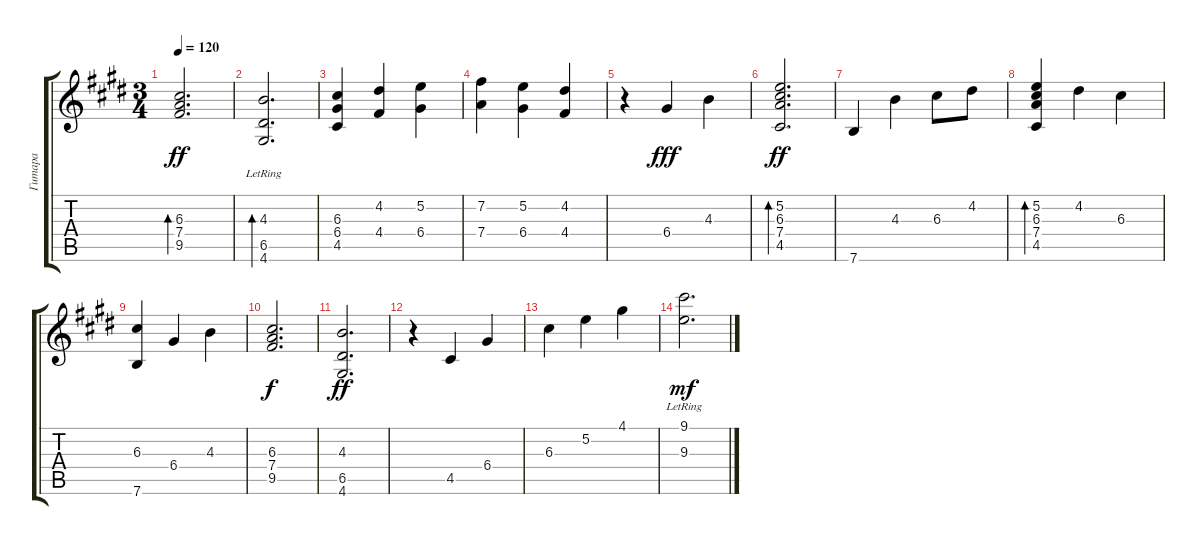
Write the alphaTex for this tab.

\track ("Гитара" "Гитара") {instrument acousticguitarnylon}
\staff {score tabs}
\tuning (E4 B3 G3 D3 A2 E2) {hide}
\ts (3 4)
\tempo 120
\clef g2
\ks e
(6.3 7.4 9.5).2{d bd 120 dy ff} |
(4.3{lr} 6.5 4.6).2{d bd 120} |
(6.3 6.4 4.5).4 (4.2 4.4).4 (5.2 6.4).4 |
(7.2 7.4).4 (5.2 6.4).4 (4.2 4.4).4 |
r.4 6.4.4{dy fff} 4.3.4 |
(5.2 6.3 7.4 4.5).2{d bd 120 dy ff} |
7.6.4 4.3.4 6.3.8 4.2.8 |
(5.2 6.3 7.4 4.5).4{bd 120} 4.2.4 6.3.4 |
(6.3 7.6).4 6.4.4 4.3.4 |
(6.3 7.4 9.5).2{d dy f} |
(4.3 6.5 4.6).2{d dy ff} |
r.4 4.5.4 6.4.4 |
6.3.4 5.2.4 4.1.4 |
(9.1{lr} 9.3).2{d dy mf}
